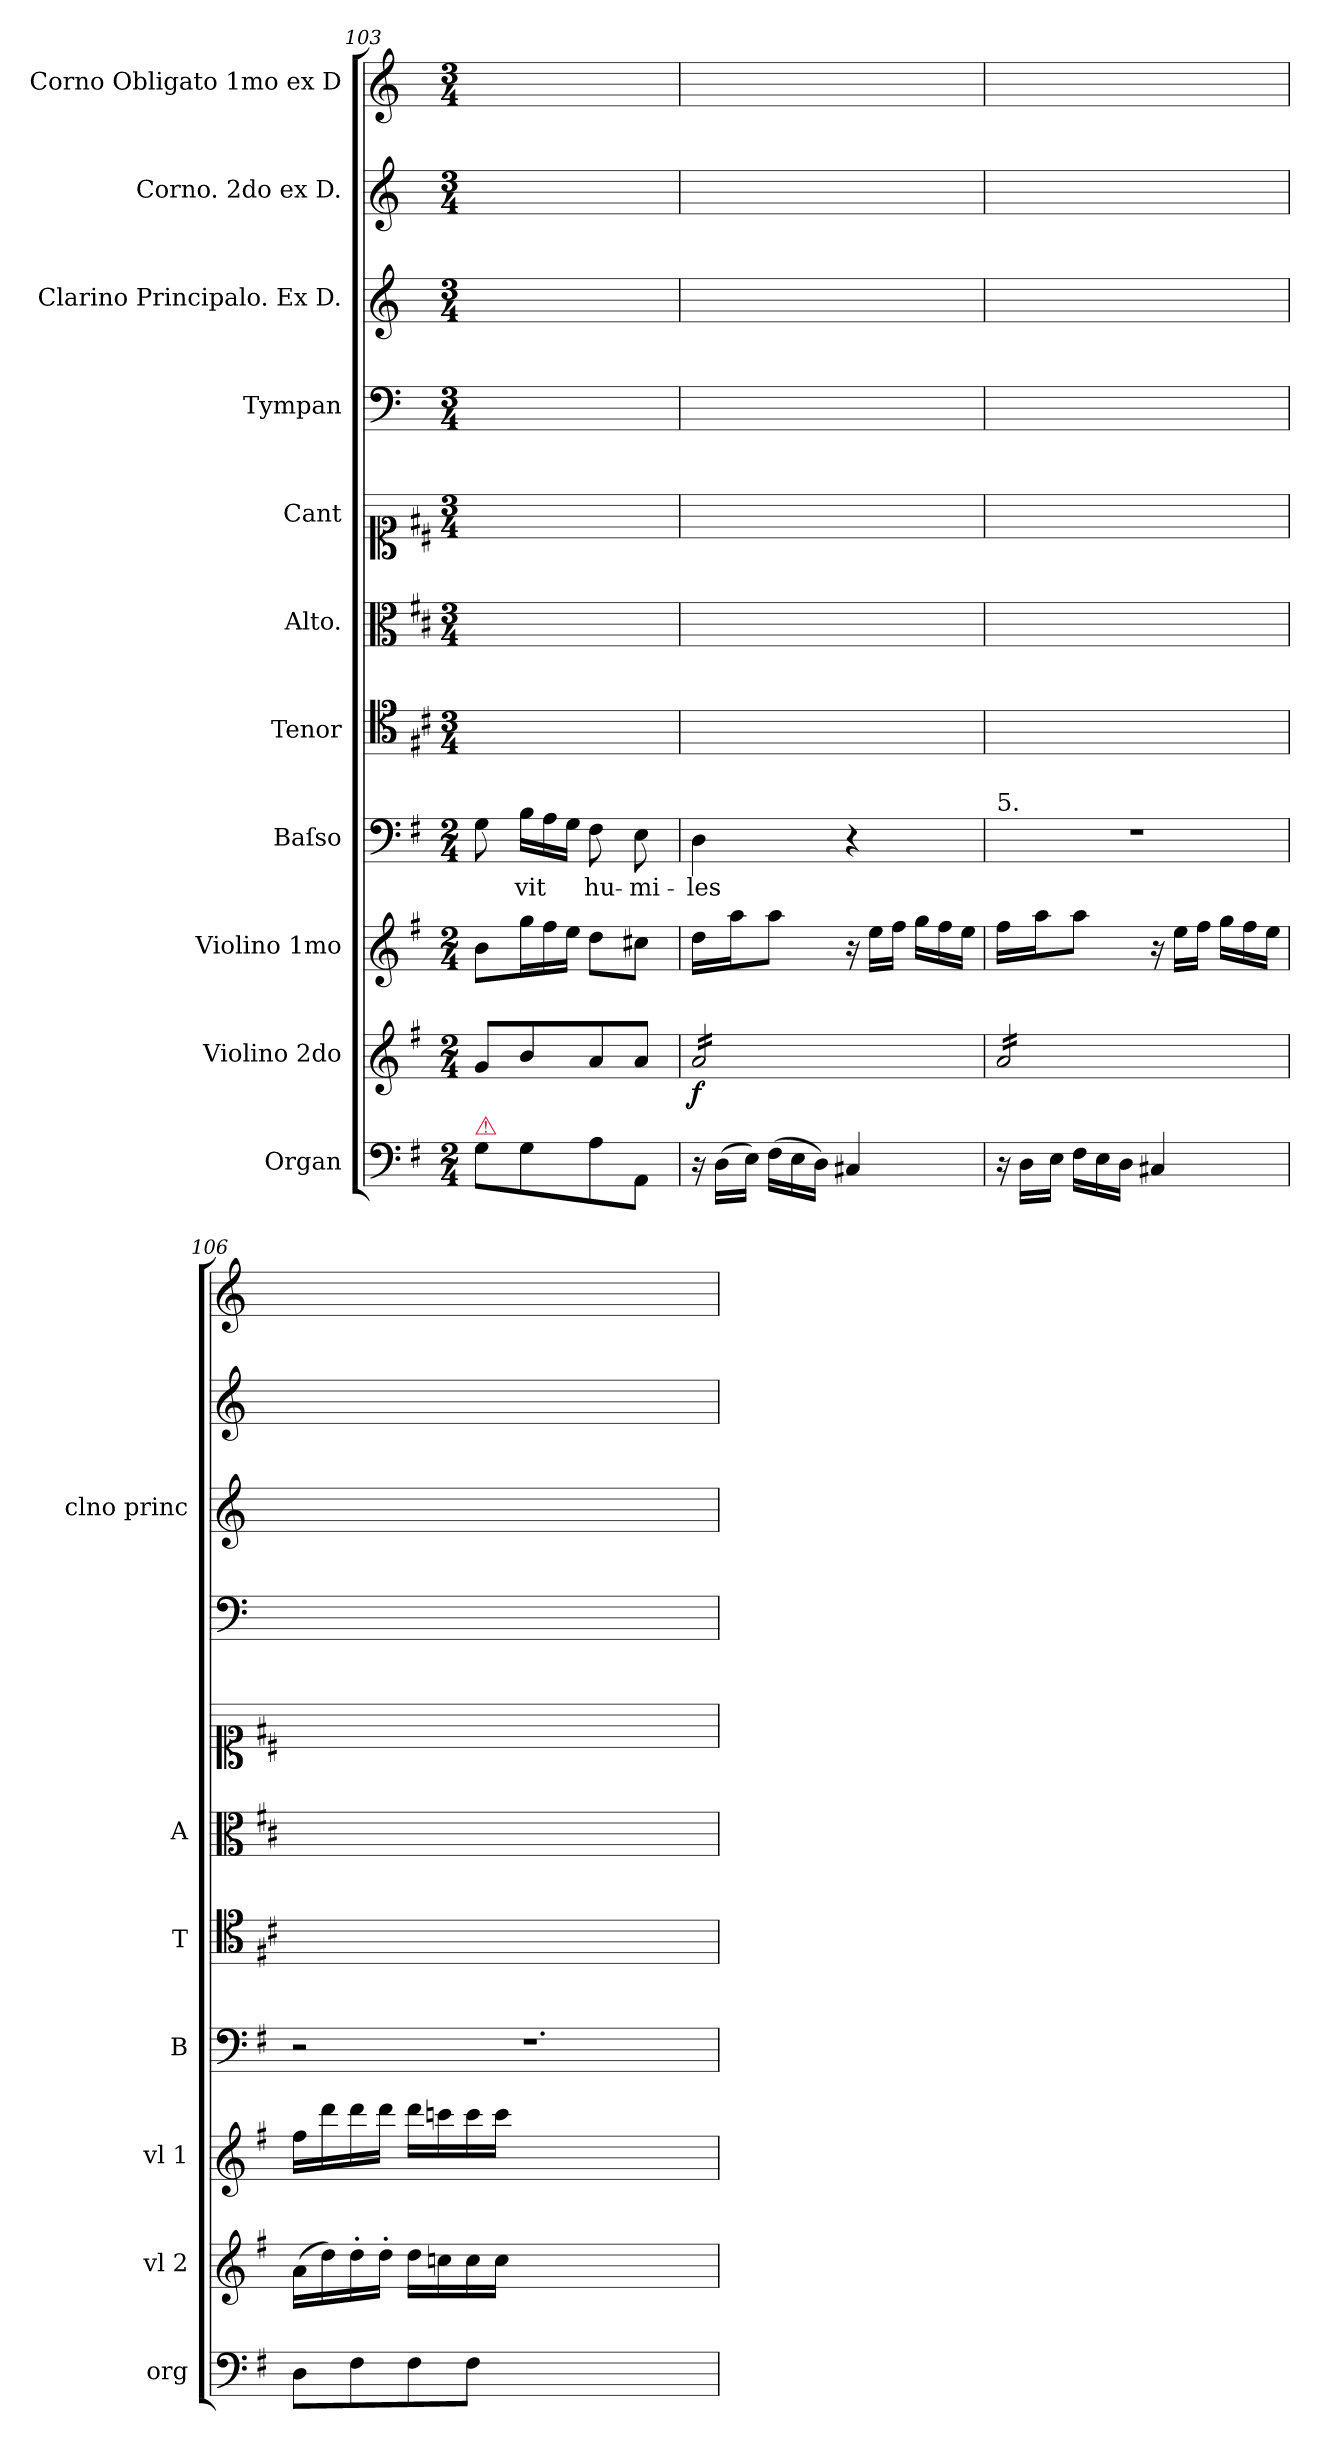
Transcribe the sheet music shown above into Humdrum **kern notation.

**kern	**dynam	**kern	**dynam	**kern	**kern	**text	**kern	**kern	**kern	**kern	**kern	**kern	**kern
*part11	*part11	*part10	*part10	*part9	*part8	*part8	*part7	*part6	*part5	*part4	*part3	*part2	*part1
*staff11	*staff11	*staff10	*staff10	*staff9	*staff8	*staff8	*staff7	*staff6	*staff5	*staff4	*staff3	*staff2	*staff1
*I"Organ	*	*I"Violino 2do	*	*I"Violino 1mo	*I"Baſso	*	*I"Tenor	*I"Alto.	*I"Cant	*I"Tympan	*I"Clarino Principalo. Ex D.	*I"Corno. 2do ex D.	*I"Corno Obligato 1mo ex D
*I'org	*	*I'vl 2	*	*I'vl 1	*I'B	*	*I'T	*I'A	*	*	*I'clno princ	*	*
*clefF4	*	*clefG2	*	*clefG2	*clefF4	*	*clefC4	*clefC3	*clefC1	*clefF4	*clefG2	*clefG2	*clefG2
*	*	*	*	*	*	*	*	*	*	*ITrd-1c-2	*ITrd-1c-2	*ITrd6c10	*ITrd6c10
*k[f#]	*	*k[f#]	*	*k[f#]	*k[f#]	*	*k[f#c#]	*k[f#c#]	*k[f#c#]	*k[f#c#]	*k[f#c#]	*k[f#c#]	*k[f#c#]
*M2/4	*	*M2/4	*	*M2/4	*M2/4	*	*M3/4	*M3/4	*M3/4	*M3/4	*M3/4	*M3/4	*M3/4
=103	=103	=103	=103	=103	=103	=103	=103	=103	=103	=103	=103	=103	=103
!LO:TX:a:color=crimson:t=⚠	!	!	!	!	!	!	!	!	!	!	!	!	!
8G\L	.	8g/L	.	8b\L	8G\	.	2ryy	2ryy	2ryy	2ryy	2ryy	2ryy	2ryy
*	*	*	*	*Xtuplet	*Xtuplet	*	*	*	*	*	*	*	*
8G\	.	8b/	.	24gg\L	24B\LL	-vit	.	.	.	.	.	.	.
.	.	.	.	24ff#\	24A\	.	.	.	.	.	.	.	.
.	.	.	.	24ee\JJ	24G\JJ	.	.	.	.	.	.	.	.
8A\	.	8a/	.	8dd\L	8F#\	hu-	.	.	.	.	.	.	.
8AA/J	.	8a/J	.	8cc#X\J	8E\	-mi-	.	.	.	.	.	.	.
=104	=104	=104	=104	=104	=104	=104	=104	=104	=104	=104	=104	=104	=104
*Xtuplet	*	*	*	*	*	*	*	*	*	*	*	*	*
*	*	*tremolo	*	*	*	*	*	*	*	*	*	*	*
24r	for	16a/LL	f	16dd\LL	4D\	-les	2ryy	2ryy	2ryy	2ryy	2ryy	2ryy	2ryy
(24D\LL	.	.	.	.	.	.	.	.	.	.	.	.	.
.	.	16a/	.	16aa\J	.	.	.	.	.	.	.	.	.
24E\JJ)	.	.	.	.	.	.	.	.	.	.	.	.	.
(24F#\LL	.	16a/	.	8aa\J	.	.	.	.	.	.	.	.	.
24E\	.	.	.	.	.	.	.	.	.	.	.	.	.
.	.	16a/	.	.	.	.	.	.	.	.	.	.	.
24D\JJ)	.	.	.	.	.	.	.	.	.	.	.	.	.
4C#X/	.	16a/	.	24r	4r	.	.	.	.	.	.	.	.
.	.	.	.	24ee\LL	.	.	.	.	.	.	.	.	.
.	.	16a/	.	.	.	.	.	.	.	.	.	.	.
.	.	.	.	24ff#\JJ	.	.	.	.	.	.	.	.	.
.	.	16a/	.	24gg\LL	.	.	.	.	.	.	.	.	.
.	.	.	.	24ff#\	.	.	.	.	.	.	.	.	.
.	.	16a/JJ	.	.	.	.	.	.	.	.	.	.	.
.	.	.	.	24ee\JJ	.	.	.	.	.	.	.	.	.
=105	=105	=105	=105	=105	=105	=105	=105	=105	=105	=105	=105	=105	=105
!	!	!	!	!	!LO:TX:a:t=5.	!	!	!	!	!	!	!	!
24r	.	16a/LL	.	16ff#\LL	2r	.	2ryy	2ryy	2ryy	2ryy	2ryy	2ryy	2ryy
24D\LL	.	.	.	.	.	.	.	.	.	.	.	.	.
.	.	16a/	.	16aa\J	.	.	.	.	.	.	.	.	.
24E\JJ	.	.	.	.	.	.	.	.	.	.	.	.	.
24F#\LL	.	16a/	.	8aa\J	.	.	.	.	.	.	.	.	.
24E\	.	.	.	.	.	.	.	.	.	.	.	.	.
.	.	16a/	.	.	.	.	.	.	.	.	.	.	.
24D\JJ	.	.	.	.	.	.	.	.	.	.	.	.	.
4C#X/	.	16a/	.	24r	.	.	.	.	.	.	.	.	.
.	.	.	.	24ee\LL	.	.	.	.	.	.	.	.	.
.	.	16a/	.	.	.	.	.	.	.	.	.	.	.
.	.	.	.	24ff#\JJ	.	.	.	.	.	.	.	.	.
.	.	16a/	.	24gg\LL	.	.	.	.	.	.	.	.	.
.	.	.	.	24ff#\	.	.	.	.	.	.	.	.	.
.	.	16a/JJ	.	.	.	.	.	.	.	.	.	.	.
*	*	*Xtremolo	*	*	*	*	*	*	*	*	*	*	*
.	.	.	.	24ee\JJ	.	.	.	.	.	.	.	.	.
=106	=106	=106	=106	=106	=106	=106	=106	=106	=106	=106	=106	=106	=106
8D\L	.	(16a\LL	.	16ff#\LL	2r	.	2ryy	2ryy	2ryy	2ryy	2ryy	2ryy	2ryy
.	.	16dd\)	.	16ddd\	.	.	.	.	.	.	.	.	.
8F#\	.	16dd'\	.	16ddd\	.	.	.	.	.	.	.	.	.
.	.	16dd'\JJ	.	16ddd\JJ	.	.	.	.	.	.	.	.	.
8F#\	.	16dd\LL	.	16ddd\LL	.	.	.	.	.	.	.	.	.
.	.	16ccn\	.	16cccn\	.	.	.	.	.	.	.	.	.
8F#\J	.	16cc\	.	16ccc\	.	.	.	.	.	.	.	.	.
.	.	16cc\JJ	.	16ccc\JJ	.	.	.	.	.	.	.	.	.
1.ryy	.	1.ryy	.	1.ryy	1.r	.	1.ryy	1.ryy	1.ryy	1.ryy	1.ryy	1.ryy	1.ryy
=	=	=	=	=	=	=	=	=	=	=	=	=	=
*-	*-	*-	*-	*-	*-	*-	*-	*-	*-	*-	*-	*-	*-
